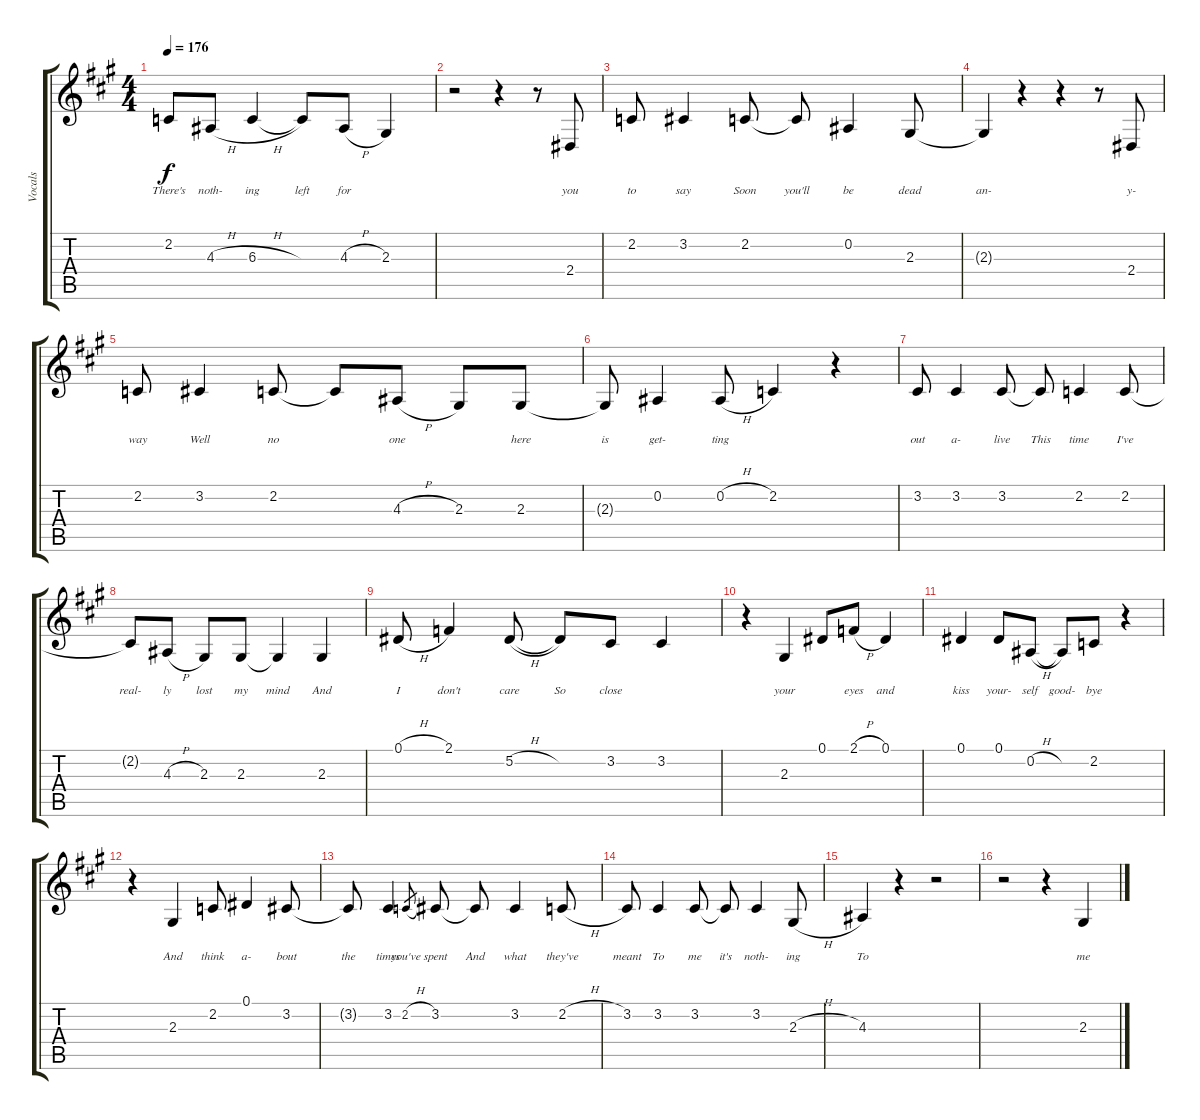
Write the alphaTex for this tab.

\track ("Vocals" "Vocals") {instrument clarinet}
\staff {score tabs}
\tuning (Eb4 Bb3 Gb3 Db3 Ab2 Eb2) {hide}
\ts (4 4)
\tempo 176
\clef g2
\ks a
2.2.8{lyrics (0 "There's") lyrics (1 "") lyrics (2 "") lyrics (3 "") lyrics (4 "") dy f} 4.3{h}.8{lyrics (0 "noth-") lyrics (1 "") lyrics (2 "") lyrics (3 "") lyrics (4 "")} 6.3{h}.4{lyrics (0 "ing") lyrics (1 "") lyrics (2 "") lyrics (3 "") lyrics (4 "")} 6.3{t}.8{lyrics (0 "left") lyrics (1 "") lyrics (2 "") lyrics (3 "") lyrics (4 "")} 4.3{h}.8{lyrics (0 "for") lyrics (1 "") lyrics (2 "") lyrics (3 "") lyrics (4 "")} 2.3.4{lyrics (0 "") lyrics (1 "") lyrics (2 "") lyrics (3 "") lyrics (4 "")} |
r.2 r.4 r.8 2.4.8{lyrics (0 "you") lyrics (1 "") lyrics (2 "") lyrics (3 "") lyrics (4 "")} |
2.2.8{lyrics (0 "to") lyrics (1 "") lyrics (2 "") lyrics (3 "") lyrics (4 "")} 3.2.4{lyrics (0 "say") lyrics (1 "") lyrics (2 "") lyrics (3 "") lyrics (4 "")} 2.2.8{lyrics (0 "Soon") lyrics (1 "") lyrics (2 "") lyrics (3 "") lyrics (4 "")} 2.2{t}.8{lyrics (0 "you'll") lyrics (1 "") lyrics (2 "") lyrics (3 "") lyrics (4 "")} 0.2.4{lyrics (0 "be") lyrics (1 "") lyrics (2 "") lyrics (3 "") lyrics (4 "")} 2.3.8{lyrics (0 "dead") lyrics (1 "") lyrics (2 "") lyrics (3 "") lyrics (4 "")} |
2.3{t}.4{lyrics (0 "an-") lyrics (1 "") lyrics (2 "") lyrics (3 "") lyrics (4 "")} r.4 r.4 r.8 2.4.8{lyrics (0 "y-") lyrics (1 "") lyrics (2 "") lyrics (3 "") lyrics (4 "")} |
2.2.8{lyrics (0 "way") lyrics (1 "") lyrics (2 "") lyrics (3 "") lyrics (4 "")} 3.2.4{lyrics (0 "Well") lyrics (1 "") lyrics (2 "") lyrics (3 "") lyrics (4 "")} 2.2.8{lyrics (0 "no") lyrics (1 "") lyrics (2 "") lyrics (3 "") lyrics (4 "")} 2.2{t}.8{lyrics (0 "") lyrics (1 "") lyrics (2 "") lyrics (3 "") lyrics (4 "")} 4.3{h}.8{lyrics (0 "one") lyrics (1 "") lyrics (2 "") lyrics (3 "") lyrics (4 "")} 2.3.8{lyrics (0 "") lyrics (1 "") lyrics (2 "") lyrics (3 "") lyrics (4 "")} 2.3.8{lyrics (0 "here") lyrics (1 "") lyrics (2 "") lyrics (3 "") lyrics (4 "")} |
2.3{t}.8{lyrics (0 "is") lyrics (1 "") lyrics (2 "") lyrics (3 "") lyrics (4 "")} 0.2.4{lyrics (0 "get-") lyrics (1 "") lyrics (2 "") lyrics (3 "") lyrics (4 "")} 0.2{h}.8{lyrics (0 "ting") lyrics (1 "") lyrics (2 "") lyrics (3 "") lyrics (4 "")} 2.2.4{lyrics (0 "") lyrics (1 "") lyrics (2 "") lyrics (3 "") lyrics (4 "")} r.4 |
3.2.8{lyrics (0 "out") lyrics (1 "") lyrics (2 "") lyrics (3 "") lyrics (4 "")} 3.2.4{lyrics (0 "a-") lyrics (1 "") lyrics (2 "") lyrics (3 "") lyrics (4 "")} 3.2.8{lyrics (0 "live") lyrics (1 "") lyrics (2 "") lyrics (3 "") lyrics (4 "")} 3.2{t}.8{lyrics (0 "This") lyrics (1 "") lyrics (2 "") lyrics (3 "") lyrics (4 "")} 2.2.4{lyrics (0 "time") lyrics (1 "") lyrics (2 "") lyrics (3 "") lyrics (4 "")} 2.2.8{lyrics (0 "I've") lyrics (1 "") lyrics (2 "") lyrics (3 "") lyrics (4 "")} |
2.2{t}.8{lyrics (0 "real-") lyrics (1 "") lyrics (2 "") lyrics (3 "") lyrics (4 "")} 4.3{h}.8{lyrics (0 "ly") lyrics (1 "") lyrics (2 "") lyrics (3 "") lyrics (4 "")} 2.3.8{lyrics (0 "lost") lyrics (1 "") lyrics (2 "") lyrics (3 "") lyrics (4 "")} 2.3.8{lyrics (0 "my") lyrics (1 "") lyrics (2 "") lyrics (3 "") lyrics (4 "")} 2.3{t}.4{lyrics (0 "mind") lyrics (1 "") lyrics (2 "") lyrics (3 "") lyrics (4 "")} 2.3.4{lyrics (0 "And") lyrics (1 "") lyrics (2 "") lyrics (3 "") lyrics (4 "")} |
0.1{h}.8{lyrics (0 "I") lyrics (1 "") lyrics (2 "") lyrics (3 "") lyrics (4 "")} 2.1.4{lyrics (0 "don't") lyrics (1 "") lyrics (2 "") lyrics (3 "") lyrics (4 "")} 5.2{h}.8{lyrics (0 "care") lyrics (1 "") lyrics (2 "") lyrics (3 "") lyrics (4 "")} 5.2{t}.8{lyrics (0 "So") lyrics (1 "") lyrics (2 "") lyrics (3 "") lyrics (4 "")} 3.2.8{lyrics (0 "close") lyrics (1 "") lyrics (2 "") lyrics (3 "") lyrics (4 "")} 3.2.4{lyrics (0 "") lyrics (1 "") lyrics (2 "") lyrics (3 "") lyrics (4 "")} |
r.4 2.3.4{lyrics (0 "your") lyrics (1 "") lyrics (2 "") lyrics (3 "") lyrics (4 "")} 0.1.8{lyrics (0 "") lyrics (1 "") lyrics (2 "") lyrics (3 "") lyrics (4 "")} 2.1{h}.8{lyrics (0 "eyes") lyrics (1 "") lyrics (2 "") lyrics (3 "") lyrics (4 "")} 0.1.4{lyrics (0 "and") lyrics (1 "") lyrics (2 "") lyrics (3 "") lyrics (4 "")} |
0.1.4{lyrics (0 "kiss") lyrics (1 "") lyrics (2 "") lyrics (3 "") lyrics (4 "")} 0.1.8{lyrics (0 "your-") lyrics (1 "") lyrics (2 "") lyrics (3 "") lyrics (4 "")} 0.2{h}.8{lyrics (0 "self") lyrics (1 "") lyrics (2 "") lyrics (3 "") lyrics (4 "")} 0.2{t}.8{lyrics (0 "good-") lyrics (1 "") lyrics (2 "") lyrics (3 "") lyrics (4 "")} 2.2.8{lyrics (0 "bye") lyrics (1 "") lyrics (2 "") lyrics (3 "") lyrics (4 "")} r.4 |
r.4 2.3.4{lyrics (0 "And") lyrics (1 "") lyrics (2 "") lyrics (3 "") lyrics (4 "")} 2.2.8{lyrics (0 "think") lyrics (1 "") lyrics (2 "") lyrics (3 "") lyrics (4 "")} 0.1.4{lyrics (0 "a-") lyrics (1 "") lyrics (2 "") lyrics (3 "") lyrics (4 "")} 3.2.8{lyrics (0 "bout") lyrics (1 "") lyrics (2 "") lyrics (3 "") lyrics (4 "")} |
3.2{t}.8{lyrics (0 "the") lyrics (1 "") lyrics (2 "") lyrics (3 "") lyrics (4 "")} 3.2.4{lyrics (0 "times") lyrics (1 "") lyrics (2 "") lyrics (3 "") lyrics (4 "")} 2.2{h}.8{lyrics (0 "you've") lyrics (1 "") lyrics (2 "") lyrics (3 "") lyrics (4 "") gr} 3.2.8{lyrics (0 "spent") lyrics (1 "") lyrics (2 "") lyrics (3 "") lyrics (4 "")} 3.2{t}.8{lyrics (0 "And") lyrics (1 "") lyrics (2 "") lyrics (3 "") lyrics (4 "")} 3.2.4{lyrics (0 "what") lyrics (1 "") lyrics (2 "") lyrics (3 "") lyrics (4 "")} 2.2{h}.8{lyrics (0 "they've") lyrics (1 "") lyrics (2 "") lyrics (3 "") lyrics (4 "")} |
3.2.8{lyrics (0 "meant") lyrics (1 "") lyrics (2 "") lyrics (3 "") lyrics (4 "")} 3.2.4{lyrics (0 "To") lyrics (1 "") lyrics (2 "") lyrics (3 "") lyrics (4 "")} 3.2.8{lyrics (0 "me") lyrics (1 "") lyrics (2 "") lyrics (3 "") lyrics (4 "")} 3.2{t}.8{lyrics (0 "it's") lyrics (1 "") lyrics (2 "") lyrics (3 "") lyrics (4 "")} 3.2.4{lyrics (0 "noth-") lyrics (1 "") lyrics (2 "") lyrics (3 "") lyrics (4 "")} 2.3{h}.8{lyrics (0 "ing") lyrics (1 "") lyrics (2 "") lyrics (3 "") lyrics (4 "")} |
4.3.4{lyrics (0 "To") lyrics (1 "") lyrics (2 "") lyrics (3 "") lyrics (4 "")} r.4 r.2 |
r.2 r.4 2.3.4{lyrics (0 "me") lyrics (1 "") lyrics (2 "") lyrics (3 "") lyrics (4 "")}
